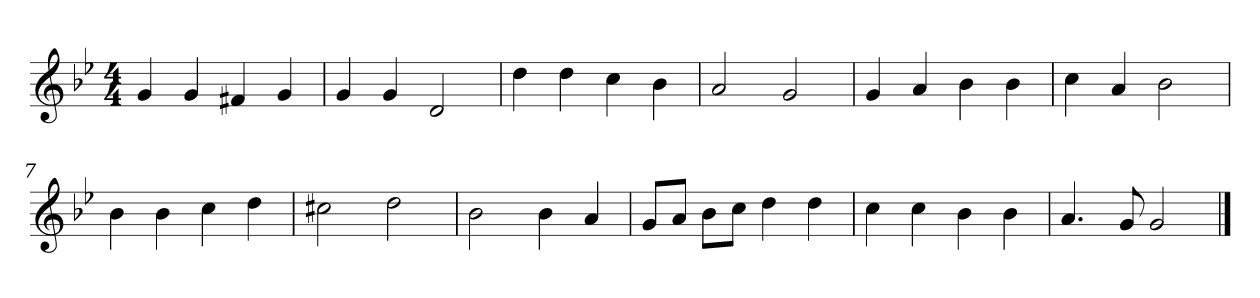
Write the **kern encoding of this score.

**kern
*part1
*staff1
*k[b-e-]
*M4/4
*MM120
=1
4g
4g
4f#X
4g
=2
4g
4g
2d
=3
4dd
4dd
4cc
4b-
=4
2a
2g
=5
4g
4a
4b-
4b-
=6
4cc
4a
2b-
=7
4b-
4b-
4cc
4dd
=8
2cc#X
2dd
=9
2b-
4b-
4a
=10
8gL
8aJ
8b-L
8ccJ
4dd
4dd
=11
4cc
4cc
4b-
4b-
=12
4.a
8g
2g
==
*-
